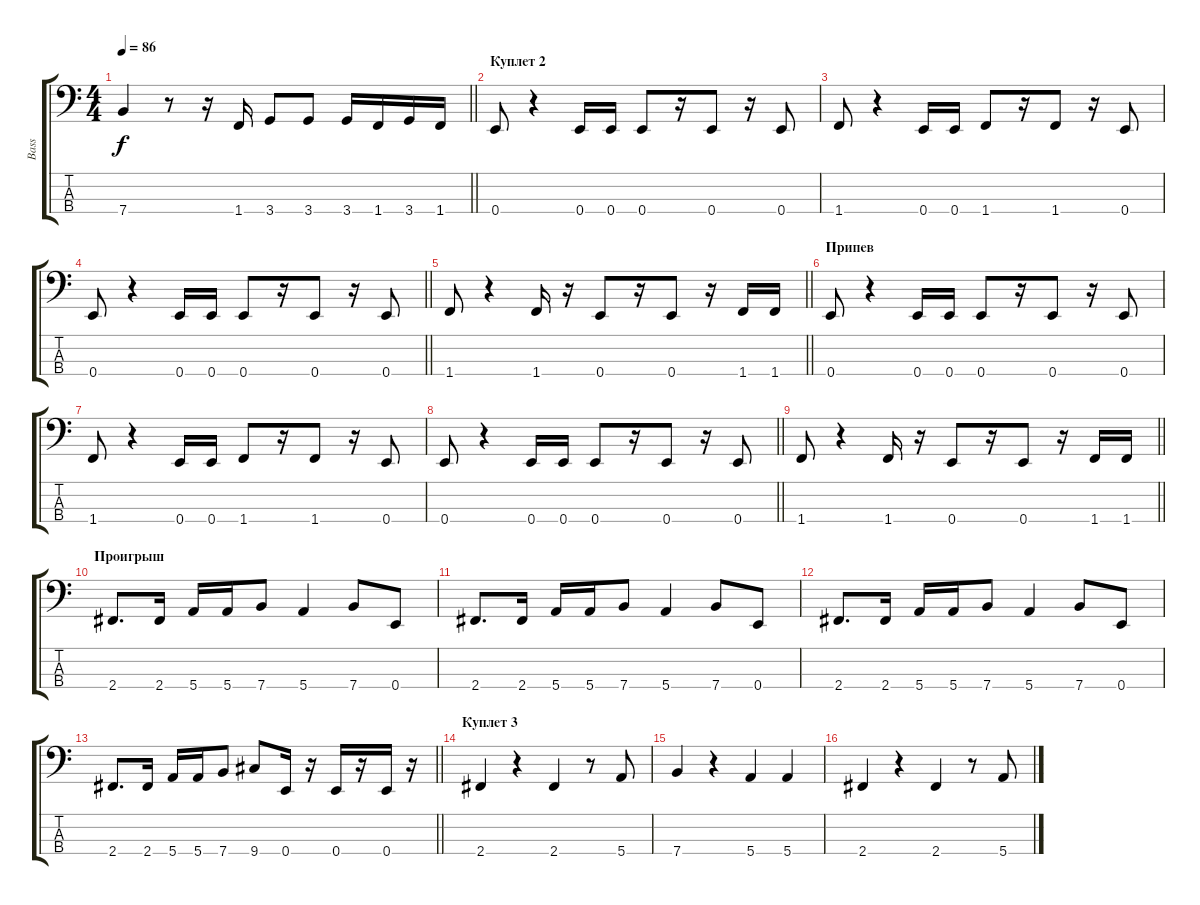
\track ("Bass" "Bass") {instrument electricbassfinger}
\staff {score tabs}
\tuning (G2 D2 A1 E1) {hide}
\ts (4 4)
\tempo 86
\clef f4
\barLineRight lightlight
\ks c
7.4.4{dy f} r.8 r.16 1.4.16{volume 16 balance 8 instrument electricbassfinger} 3.4.8 3.4.8 3.4.16 1.4.16 3.4.16 1.4.16 |
\section ("" "Куплет 2")
0.4.8{volume 10 balance 8 instrument electricbassfinger} r.4 0.4.16 0.4.16 0.4.8 r.16 0.4.8 r.16 0.4.8 |
1.4.8 r.4 0.4.16 0.4.16 1.4.8 r.16 1.4.8 r.16 0.4.8 |
\barLineRight lightlight
0.4.8 r.4 0.4.16 0.4.16 0.4.8 r.16 0.4.8 r.16 0.4.8 |
\barLineRight lightlight
1.4.8 r.4 1.4.16 r.16 0.4.8 r.16 0.4.8 r.16 1.4.16 1.4.16 |
\section ("" "Припев")
0.4.8 r.4 0.4.16 0.4.16 0.4.8 r.16 0.4.8 r.16 0.4.8 |
1.4.8 r.4 0.4.16 0.4.16 1.4.8 r.16 1.4.8 r.16 0.4.8 |
\barLineRight lightlight
0.4.8 r.4 0.4.16 0.4.16 0.4.8 r.16 0.4.8 r.16 0.4.8 |
\barLineRight lightlight
1.4.8 r.4 1.4.16 r.16 0.4.8 r.16 0.4.8 r.16 1.4.16 1.4.16 |
\section ("" "Проигрыш")
2.4.8{d} 2.4.16 5.4.16 5.4.16 7.4.8 5.4.4 7.4.8 0.4.8 |
2.4.8{d} 2.4.16 5.4.16 5.4.16 7.4.8 5.4.4 7.4.8 0.4.8 |
2.4.8{d} 2.4.16 5.4.16 5.4.16 7.4.8 5.4.4 7.4.8 0.4.8 |
\barLineRight lightlight
2.4.8{d} 2.4.16 5.4.16 5.4.16 7.4.8 9.4.8 0.4.16 r.16 0.4.16 r.16 0.4.16 r.16 |
\section ("" "Куплет 3")
2.4.4 r.4 2.4.4 r.8 5.4.8 |
7.4.4 r.4 5.4.4 5.4.4 |
2.4.4 r.4 2.4.4 r.8 5.4.8
